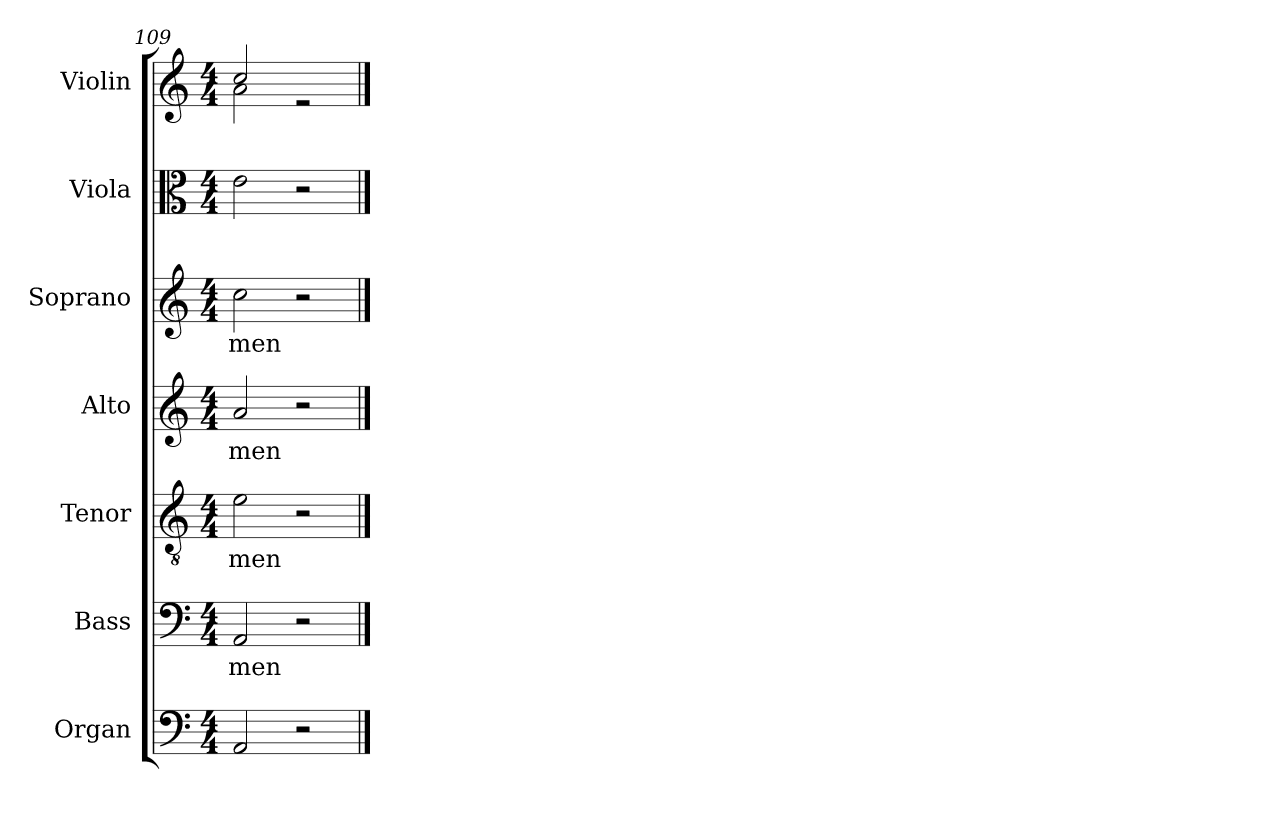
**kern	**kern	**text	**kern	**text	**kern	**text	**kern	**text	**kern	**kern
*part7	*part6	*part6	*part5	*part5	*part4	*part4	*part3	*part3	*part2	*part1
*staff7	*staff6	*staff6	*staff5	*staff5	*staff4	*staff4	*staff3	*staff3	*staff2	*staff1
*I"Organ	*I"Bass	*	*I"Tenor	*	*I"Alto	*	*I"Soprano	*	*I"Viola	*I"Violin
*I'Org.	*I'B.	*	*I'T.	*	*I'A.	*	*I'S.	*	*I'Vla.	*I'Vln.
*clefF4	*clefF4	*	*clefGv2	*	*clefG2	*	*clefG2	*	*clefC3	*clefG2
*k[]	*k[]	*	*k[]	*	*k[]	*	*k[]	*	*k[]	*k[]
*M4/4	*M4/4	*	*M4/4	*	*M4/4	*	*M4/4	*	*M4/4	*M4/4
=109	=109	=109	=109	=109	=109	=109	=109	=109	=109	=109
!	!	!LO:LY:b	!	!LO:LY:b	!	!LO:LY:b	!	!LO:LY:b	!	!
*	*	*	*	*	*	*	*	*	*	*^
2AA/	2AA/	-men	2e\	-men	2a/	-men	2cc\	-men	2e\	2cc/	2a\
2r	2r	.	2r	.	2r	.	2r	.	2r	2re	2ryy
*	*	*	*	*	*	*	*	*	*	*v	*v
==	==	==	==	==	==	==	==	==	==	==
*-	*-	*-	*-	*-	*-	*-	*-	*-	*-	*-
